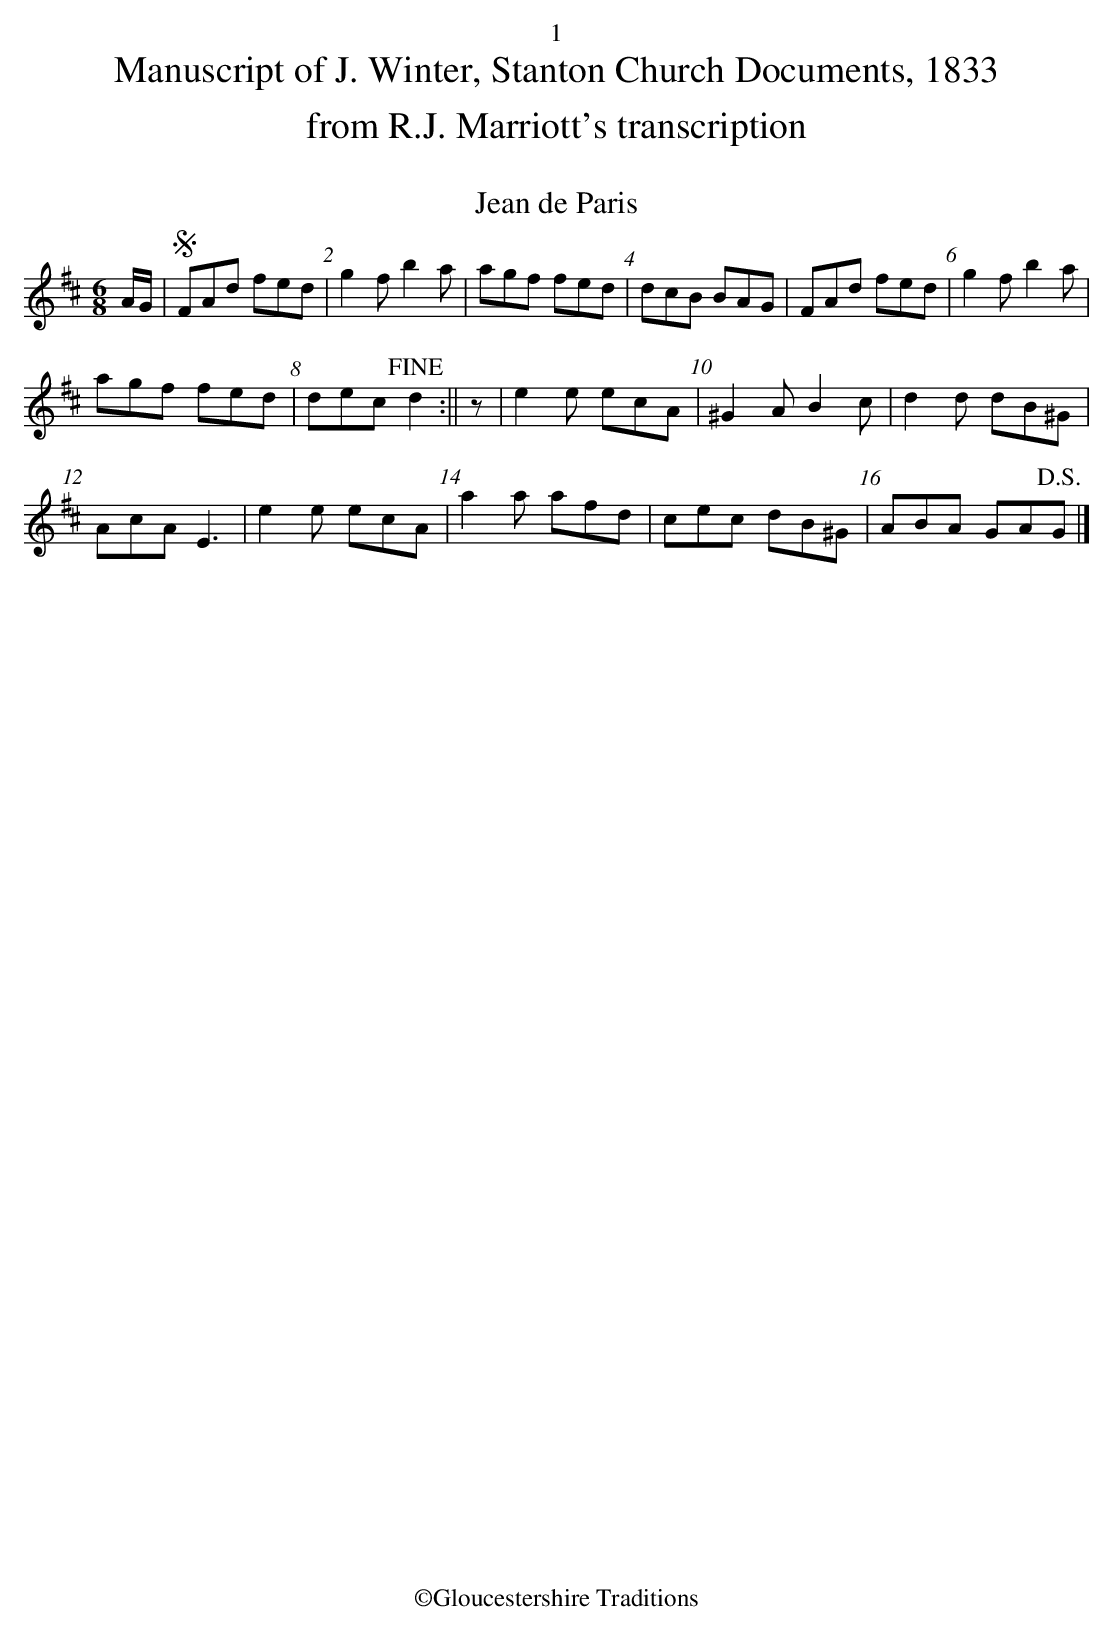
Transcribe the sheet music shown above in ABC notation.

X:1
T:Jean de Paris
U:N=!fine!
U:P=!D.S.!
M:6/8
L:1/8
K:D
A/G/|SFAd fed|g2f b2a|agf fed|dcB BAG|FAd fed|g2f b2a|
agf fed|dec Nd2:||z|e2e ecA|^G2A B2c|d2d dB^G|
AcA E3|e2e ecA|a2a afd|cec dB^G|ABA GAPG|]
